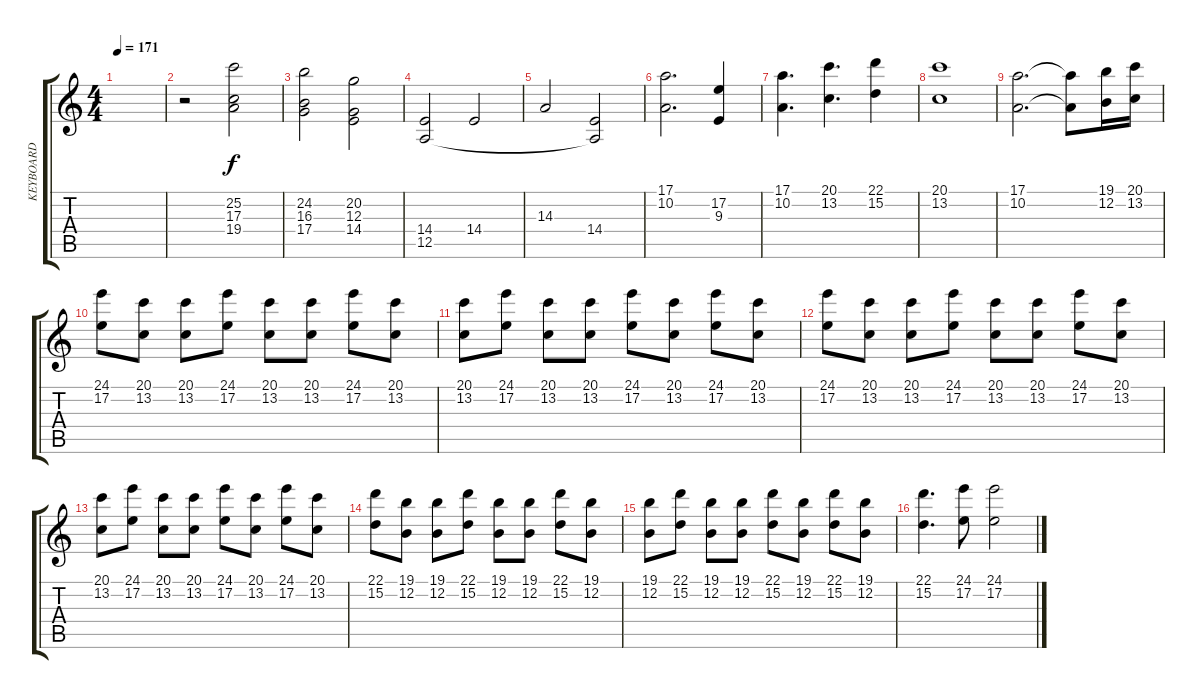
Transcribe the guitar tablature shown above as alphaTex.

\track ("KEYBOARD" "KEYBOARD") {instrument stringensemble1}
\staff {score tabs}
\tuning (E4 B3 G3 D3 A2 E2) {hide}
\ts (4 4)
\tempo 171
\clef g2
\ks c
|
r.2 (25.2 17.3 19.4).2 |
(24.2 16.3 17.4).2 (20.2 12.3 14.4).2 |
(14.4 12.5).2 14.4.2 |
14.3.2 (14.4 12.5{t}).2 |
(17.1 10.2).2{d} (17.2 9.3).4 |
(17.1 10.2).4{d} (20.1 13.2).4{d} (22.1 15.2).4 |
(20.1 13.2).1 |
(17.1 10.2).2{d} (17.1{t} 10.2{t}).8 (19.1 12.2).16 (20.1 13.2).16 |
(24.1 17.2).8 (20.1 13.2).8 (20.1 13.2).8 (24.1 17.2).8 (20.1 13.2).8 (20.1 13.2).8 (24.1 17.2).8 (20.1 13.2).8 |
(20.1 13.2).8 (24.1 17.2).8 (20.1 13.2).8 (20.1 13.2).8 (24.1 17.2).8 (20.1 13.2).8 (24.1 17.2).8 (20.1 13.2).8 |
(24.1 17.2).8 (20.1 13.2).8 (20.1 13.2).8 (24.1 17.2).8 (20.1 13.2).8 (20.1 13.2).8 (24.1 17.2).8 (20.1 13.2).8 |
(20.1 13.2).8 (24.1 17.2).8 (20.1 13.2).8 (20.1 13.2).8 (24.1 17.2).8 (20.1 13.2).8 (24.1 17.2).8 (20.1 13.2).8 |
(22.1 15.2).8 (19.1 12.2).8 (19.1 12.2).8 (22.1 15.2).8 (19.1 12.2).8 (19.1 12.2).8 (22.1 15.2).8 (19.1 12.2).8 |
(19.1 12.2).8 (22.1 15.2).8 (19.1 12.2).8 (19.1 12.2).8 (22.1 15.2).8 (19.1 12.2).8 (22.1 15.2).8 (19.1 12.2).8 |
(22.1 15.2).4{d} (24.1 17.2).8 (24.1 17.2).2
